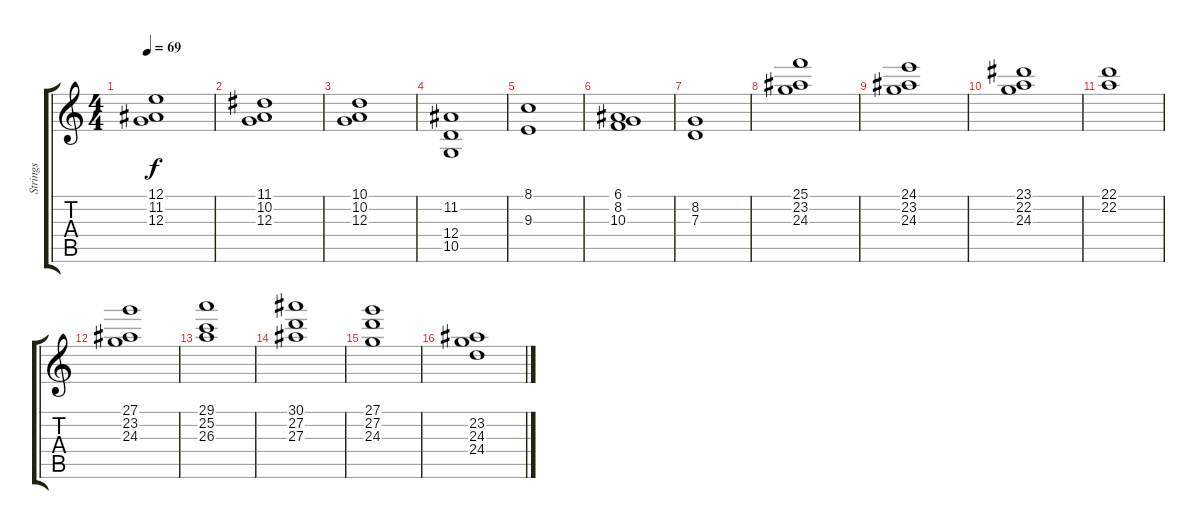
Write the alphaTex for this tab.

\track ("Strings" "Strings") {instrument stringensemble2}
\staff {score tabs}
\tuning (E4 B3 G3 D3 A2 E2) {hide}
\ts (4 4)
\tempo 69
\clef g2
\ks c
(12.1 11.2 12.3).1{dy f} |
(11.1 10.2 12.3).1 |
(10.1 10.2 12.3).1 |
(11.2 12.4 10.5).1 |
(8.1 9.3).1 |
(6.1 8.2 10.3).1 |
(8.2 7.3).1 |
(25.1 23.2 24.3).1 |
(24.1 23.2 24.3).1 |
(23.1 22.2 24.3).1 |
(22.1 22.2).1 |
(27.1 23.2 24.3).1 |
(29.1 25.2 26.3).1 |
(30.1 27.2 27.3).1 |
(27.1 27.2 24.3).1 |
(23.2 24.3 24.4).1
